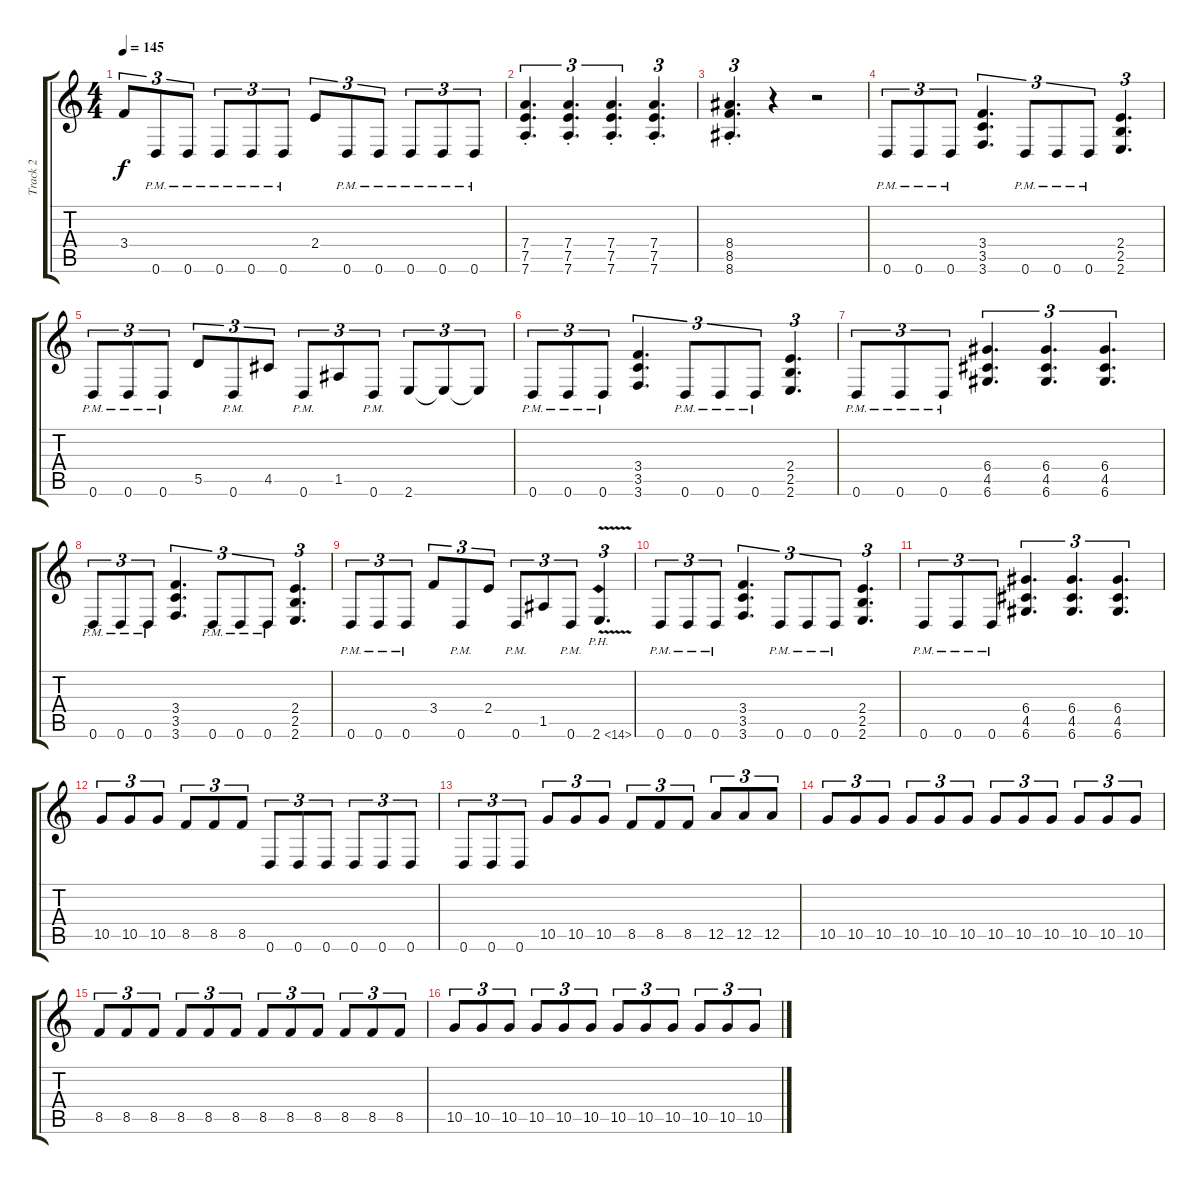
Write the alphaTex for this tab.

\track ("Track 2" "Track 2") {instrument overdrivenguitar}
\staff {score tabs}
\tuning (E4 B3 G3 D3 A2 D2) {hide}
\ts (4 4)
\tempo 145
\clef g2
\ks c
3.4.8{tu (3 2) dy f} 0.6{pm}.8{tu (3 2)} 0.6{pm}.8{tu (3 2)} 0.6{pm}.8{tu (3 2)} 0.6{pm}.8{tu (3 2)} 0.6{pm}.8{tu (3 2)} 2.4.8{tu (3 2)} 0.6{pm}.8{tu (3 2)} 0.6{pm}.8{tu (3 2)} 0.6{pm}.8{tu (3 2)} 0.6{pm}.8{tu (3 2)} 0.6{pm}.8{tu (3 2)} |
(7.4 7.5 7.6{st}).4{d tu (3 2)} (7.4 7.5 7.6{st}).4{d tu (3 2)} (7.4 7.5 7.6{st}).4{d tu (3 2)} (7.4 7.5 7.6{st}).4{d tu (3 2)} |
(8.4 8.5 8.6{st}).4{d tu (3 2)} r.4 r.2 |
0.6{pm}.8{tu (3 2)} 0.6{pm}.8{tu (3 2)} 0.6{pm}.8{tu (3 2)} (3.4 3.5 3.6).4{d tu (3 2)} 0.6{pm}.8{tu (3 2)} 0.6{pm}.8{tu (3 2)} 0.6{pm}.8{tu (3 2)} (2.4 2.5 2.6).4{d tu (3 2)} |
0.6{pm}.8{tu (3 2)} 0.6{pm}.8{tu (3 2)} 0.6{pm}.8{tu (3 2)} 5.5.8{tu (3 2)} 0.6{pm}.8{tu (3 2)} 4.5.8{tu (3 2)} 0.6{pm}.8{tu (3 2)} 1.5.8{tu (3 2)} 0.6{pm}.8{tu (3 2)} 2.6.8{tu (3 2)} 2.6{t}.8{tu (3 2)} 2.6{t}.8{tu (3 2)} |
0.6{pm}.8{tu (3 2)} 0.6{pm}.8{tu (3 2)} 0.6{pm}.8{tu (3 2)} (3.4 3.5 3.6).4{d tu (3 2)} 0.6{pm}.8{tu (3 2)} 0.6{pm}.8{tu (3 2)} 0.6{pm}.8{tu (3 2)} (2.4 2.5 2.6).4{d tu (3 2)} |
0.6{pm}.8{tu (3 2)} 0.6{pm}.8{tu (3 2)} 0.6{pm}.8{tu (3 2)} (6.4 4.5 6.6).4{d tu (3 2)} (6.4 4.5 6.6).4{d tu (3 2)} (6.4 4.5 6.6).4{d tu (3 2)} |
0.6{pm}.8{tu (3 2)} 0.6{pm}.8{tu (3 2)} 0.6{pm}.8{tu (3 2)} (3.4 3.5 3.6).4{d tu (3 2)} 0.6{pm}.8{tu (3 2)} 0.6{pm}.8{tu (3 2)} 0.6{pm}.8{tu (3 2)} (2.4 2.5 2.6).4{d tu (3 2)} |
0.6{pm}.8{tu (3 2)} 0.6{pm}.8{tu (3 2)} 0.6{pm}.8{tu (3 2)} 3.4.8{tu (3 2)} 0.6{pm}.8{tu (3 2)} 2.4.8{tu (3 2)} 0.6{pm}.8{tu (3 2)} 1.5.8{tu (3 2)} 0.6{pm}.8{tu (3 2)} 2.6{ph 12 v}.4{d tu (3 2)} |
0.6{pm}.8{tu (3 2)} 0.6{pm}.8{tu (3 2)} 0.6{pm}.8{tu (3 2)} (3.4 3.5 3.6).4{d tu (3 2)} 0.6{pm}.8{tu (3 2)} 0.6{pm}.8{tu (3 2)} 0.6{pm}.8{tu (3 2)} (2.4 2.5 2.6).4{d tu (3 2)} |
0.6{pm}.8{tu (3 2)} 0.6{pm}.8{tu (3 2)} 0.6{pm}.8{tu (3 2)} (6.4 4.5 6.6).4{d tu (3 2)} (6.4 4.5 6.6).4{d tu (3 2)} (6.4 4.5 6.6).4{d tu (3 2)} |
10.5.8{tu (3 2)} 10.5.8{tu (3 2)} 10.5.8{tu (3 2)} 8.5.8{tu (3 2)} 8.5.8{tu (3 2)} 8.5.8{tu (3 2)} 0.6.8{tu (3 2)} 0.6.8{tu (3 2)} 0.6.8{tu (3 2)} 0.6.8{tu (3 2)} 0.6.8{tu (3 2)} 0.6.8{tu (3 2)} |
0.6.8{tu (3 2)} 0.6.8{tu (3 2)} 0.6.8{tu (3 2)} 10.5.8{tu (3 2)} 10.5.8{tu (3 2)} 10.5.8{tu (3 2)} 8.5.8{tu (3 2)} 8.5.8{tu (3 2)} 8.5.8{tu (3 2)} 12.5.8{tu (3 2)} 12.5.8{tu (3 2)} 12.5.8{tu (3 2)} |
10.5.8{tu (3 2)} 10.5.8{tu (3 2)} 10.5.8{tu (3 2)} 10.5.8{tu (3 2)} 10.5.8{tu (3 2)} 10.5.8{tu (3 2)} 10.5.8{tu (3 2)} 10.5.8{tu (3 2)} 10.5.8{tu (3 2)} 10.5.8{tu (3 2)} 10.5.8{tu (3 2)} 10.5.8{tu (3 2)} |
8.5.8{tu (3 2)} 8.5.8{tu (3 2)} 8.5.8{tu (3 2)} 8.5.8{tu (3 2)} 8.5.8{tu (3 2)} 8.5.8{tu (3 2)} 8.5.8{tu (3 2)} 8.5.8{tu (3 2)} 8.5.8{tu (3 2)} 8.5.8{tu (3 2)} 8.5.8{tu (3 2)} 8.5.8{tu (3 2)} |
10.5.8{tu (3 2)} 10.5.8{tu (3 2)} 10.5.8{tu (3 2)} 10.5.8{tu (3 2)} 10.5.8{tu (3 2)} 10.5.8{tu (3 2)} 10.5.8{tu (3 2)} 10.5.8{tu (3 2)} 10.5.8{tu (3 2)} 10.5.8{tu (3 2)} 10.5.8{tu (3 2)} 10.5.8{tu (3 2)}
